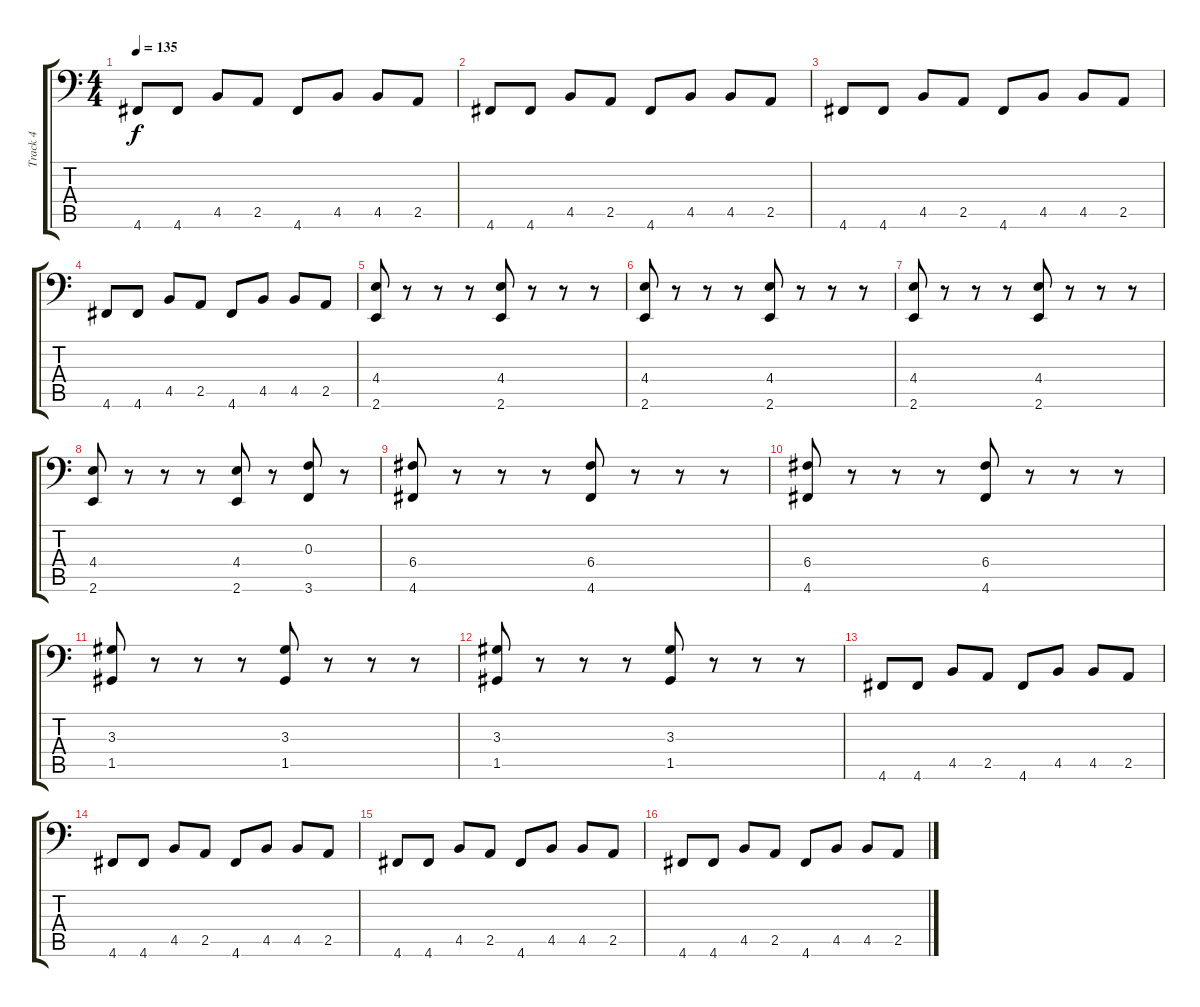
\track ("Track 4" "Track 4") {instrument synthbass2}
\staff {score tabs}
\tuning (D3 A2 F2 C2 G1 D1) {hide}
\ts (4 4)
\tempo 135
\clef f4
\ks c
4.6.8{dy f} 4.6.8 4.5.8 2.5.8 4.6.8 4.5.8 4.5.8 2.5.8 |
4.6.8 4.6.8 4.5.8 2.5.8 4.6.8 4.5.8 4.5.8 2.5.8 |
4.6.8 4.6.8 4.5.8 2.5.8 4.6.8 4.5.8 4.5.8 2.5.8 |
4.6.8 4.6.8 4.5.8 2.5.8 4.6.8 4.5.8 4.5.8 2.5.8 |
(4.4 2.6).8 r.8 r.8 r.8 (4.4 2.6).8 r.8 r.8 r.8 |
(4.4 2.6).8 r.8 r.8 r.8 (4.4 2.6).8 r.8 r.8 r.8 |
(4.4 2.6).8 r.8 r.8 r.8 (4.4 2.6).8 r.8 r.8 r.8 |
(4.4 2.6).8 r.8 r.8 r.8 (4.4 2.6).8 r.8 (0.3 3.6).8 r.8 |
(6.4 4.6).8 r.8 r.8 r.8 (6.4 4.6).8 r.8 r.8 r.8 |
(6.4 4.6).8 r.8 r.8 r.8 (6.4 4.6).8 r.8 r.8 r.8 |
(3.3 1.5).8 r.8 r.8 r.8 (3.3 1.5).8 r.8 r.8 r.8 |
(3.3 1.5).8 r.8 r.8 r.8 (3.3 1.5).8 r.8 r.8 r.8 |
4.6.8 4.6.8 4.5.8 2.5.8 4.6.8 4.5.8 4.5.8 2.5.8 |
4.6.8 4.6.8 4.5.8 2.5.8 4.6.8 4.5.8 4.5.8 2.5.8 |
4.6.8 4.6.8 4.5.8 2.5.8 4.6.8 4.5.8 4.5.8 2.5.8 |
4.6.8 4.6.8 4.5.8 2.5.8 4.6.8 4.5.8 4.5.8 2.5.8
